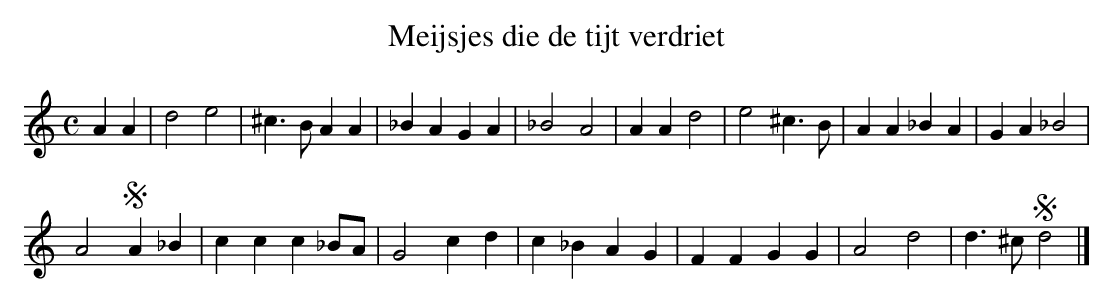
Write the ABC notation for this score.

X:1
T:Meijsjes die de tijt verdriet
M:C
K:Ddor
A2A2|d4e4|^c3BA2A2|_B2A2G2A2|_B4A4|A2A2d4|e4^c3B|A2A2_B2A2|G2A2_B4|
A4!segno!A2_B2|c2c2c2_BA|G4c2d2|c2_B2A2G2|F2F2G2G2|A4d4|d3^c!segno!d4|]
